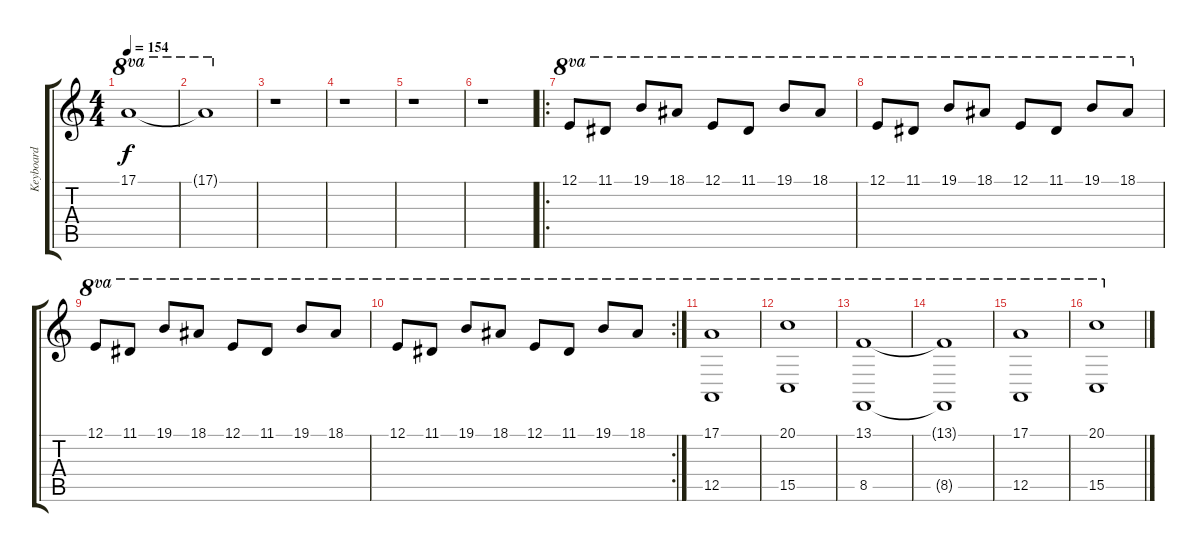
\track ("Keyboard" "Keyboard") {instrument synthstrings1}
\staff {score tabs}
\tuning (E4 B3 G3 D3 A2 D2) {hide}
\ts (4 4)
\tempo 154
\clef g2
\ks c
17.1{t}.1{ot 8va dy f} |
17.1{t}.1{ot 8va} |
r.1 |
r.1 |
r.1 |
r.1 |
\ro
12.1.8{ot 8va} 11.1.8{ot 8va} 19.1.8{ot 8va} 18.1.8{ot 8va} 12.1.8{ot 8va} 11.1.8{ot 8va} 19.1.8{ot 8va} 18.1.8{ot 8va} |
12.1.8{ot 8va} 11.1.8{ot 8va} 19.1.8{ot 8va} 18.1.8{ot 8va} 12.1.8{ot 8va} 11.1.8{ot 8va} 19.1.8{ot 8va} 18.1.8{ot 8va} |
12.1.8{ot 8va} 11.1.8{ot 8va} 19.1.8{ot 8va} 18.1.8{ot 8va} 12.1.8{ot 8va} 11.1.8{ot 8va} 19.1.8{ot 8va} 18.1.8{ot 8va} |
\rc 2
12.1.8{ot 8va} 11.1.8{ot 8va} 19.1.8{ot 8va} 18.1.8{ot 8va} 12.1.8{ot 8va} 11.1.8{ot 8va} 19.1.8{ot 8va} 18.1.8{ot 8va} |
(17.1 12.5).1{ot 8va} |
(20.1 15.5).1{ot 8va} |
(13.1 8.5).1{ot 8va} |
(13.1{t} 8.5{t}).1{ot 8va} |
(17.1 12.5).1{ot 8va} |
(20.1 15.5).1{ot 8va}
